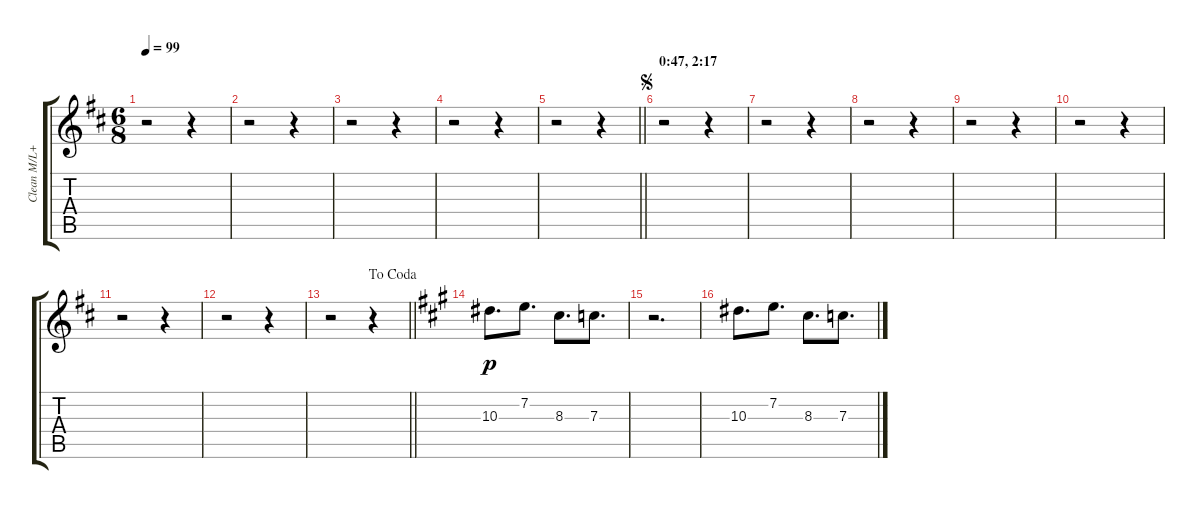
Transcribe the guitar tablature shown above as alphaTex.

\track ("Clean M/L+R" "Clean M/L+") {instrument electricguitarclean}
\staff {score tabs}
\tuning (D4 A3 F3 C3 G2 C2) {hide}
\ts (6 8)
\tempo 99
\clef g2
\ks d
r.2{dy fff} r.4 |
r.2 r.4 |
r.2 r.4 |
r.2 r.4 |
\barLineRight lightlight
r.2 r.4 |
\section ("" "0:47, 2:17")
\jump segno
r.2 r.4 |
r.2 r.4 |
r.2 r.4 |
r.2 r.4 |
r.2 r.4 |
r.2 r.4 |
r.2 r.4 |
\jump dacoda
\barLineRight lightlight
r.2 r.4 |
\ks a
10.3.8{d dy p} 7.2.8{d} 8.3.8{d} 7.3.8{d} |
r.2{d} |
10.3.8{d} 7.2.8{d} 8.3.8{d} 7.3.8{d}
